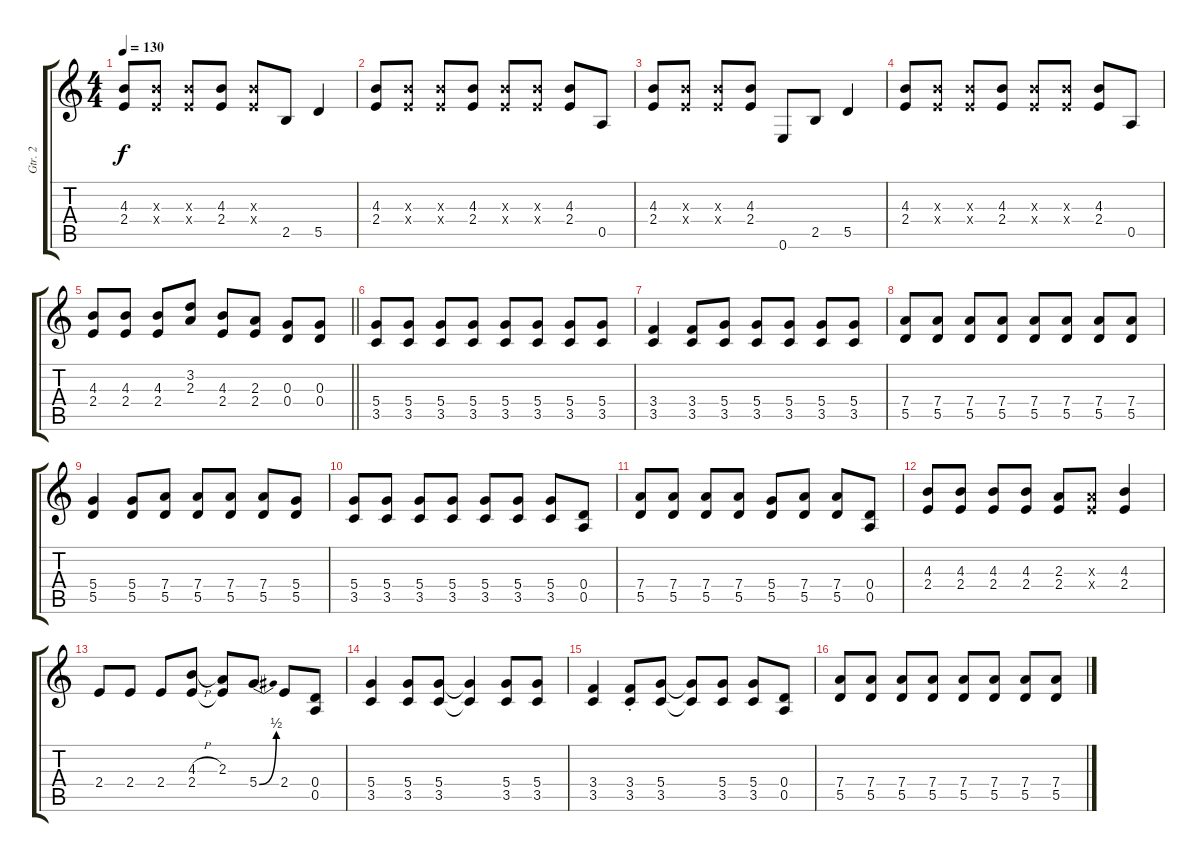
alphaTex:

\track ("Gtr. 2" "Gtr. 2") {instrument overdrivenguitar}
\staff {score tabs}
\tuning (E4 B3 G3 D3 A2 E2) {hide}
\ts (4 4)
\tempo 130
\clef g2
\ks c
(4.3 2.4).8{dy f} (4.3{x} 2.4{x}).8 (4.3{x} 2.4{x}).8 (4.3 2.4).8 (4.3{x} 2.4{x}).8 2.5.8 5.5.4 |
(4.3 2.4).8 (4.3{x} 2.4{x}).8 (4.3{x} 2.4{x}).8 (4.3 2.4).8 (4.3{x} 2.4{x}).8 (4.3{x} 2.4{x}).8 (4.3 2.4).8 0.5.8 |
(4.3 2.4).8 (4.3{x} 2.4{x}).8 (4.3{x} 2.4{x}).8 (4.3 2.4).8 0.6.8 2.5.8 5.5.4 |
(4.3 2.4).8 (4.3{x} 2.4{x}).8 (4.3{x} 2.4{x}).8 (4.3 2.4).8 (4.3{x} 2.4{x}).8 (4.3{x} 2.4{x}).8 (4.3 2.4).8 0.5.8 |
\barLineRight lightlight
(4.3 2.4).8 (4.3 2.4).8 (4.3 2.4).8 (3.2 2.3).8 (4.3 2.4).8 (2.3 2.4).8 (0.3 0.4).8 (0.3 0.4).8 |
(5.4 3.5).8 (5.4 3.5).8 (5.4 3.5).8 (5.4 3.5).8 (5.4 3.5).8 (5.4 3.5).8 (5.4 3.5).8 (5.4 3.5).8 |
(3.4 3.5).4 (3.4 3.5).8 (5.4 3.5).8 (5.4 3.5).8 (5.4 3.5).8 (5.4 3.5).8 (5.4 3.5).8 |
(7.4 5.5).8 (7.4 5.5).8 (7.4 5.5).8 (7.4 5.5).8 (7.4 5.5).8 (7.4 5.5).8 (7.4 5.5).8 (7.4 5.5).8 |
(5.4 5.5).4 (5.4 5.5).8 (7.4 5.5).8 (7.4 5.5).8 (7.4 5.5).8 (7.4 5.5).8 (5.4 5.5).8 |
(5.4 3.5).8 (5.4 3.5).8 (5.4 3.5).8 (5.4 3.5).8 (5.4 3.5).8 (5.4 3.5).8 (5.4 3.5).8 (0.4 0.5).8 |
(7.4 5.5).8 (7.4 5.5).8 (7.4 5.5).8 (7.4 5.5).8 (5.4 5.5).8 (7.4 5.5).8 (7.4 5.5).8 (0.4 0.5).8 |
(4.3 2.4).8 (4.3 2.4).8 (4.3 2.4).8 (4.3 2.4).8 (2.3 2.4).8 (2.3{x} 2.4{x}).8 (4.3 2.4).4 |
2.4.8 2.4.8 2.4.8 (4.3{h} 2.4).8 (2.3 2.4{t}).8 5.4{be (bend 0 0 60 2)}.8 2.4.8 (0.4 0.5).8 |
(5.4 3.5).4 (5.4 3.5).8 (5.4 3.5).8 (5.4{t} 3.5{t}).4 (5.4 3.5).8 (5.4 3.5).8 |
(3.4 3.5).4 (3.4{st} 3.5{st}).8 (5.4 3.5).8 (5.4{t} 3.5{t}).8 (5.4 3.5).8 (5.4 3.5).8 (0.4 0.5).8 |
(7.4 5.5).8 (7.4 5.5).8 (7.4 5.5).8 (7.4 5.5).8 (7.4 5.5).8 (7.4 5.5).8 (7.4 5.5).8 (7.4 5.5).8
